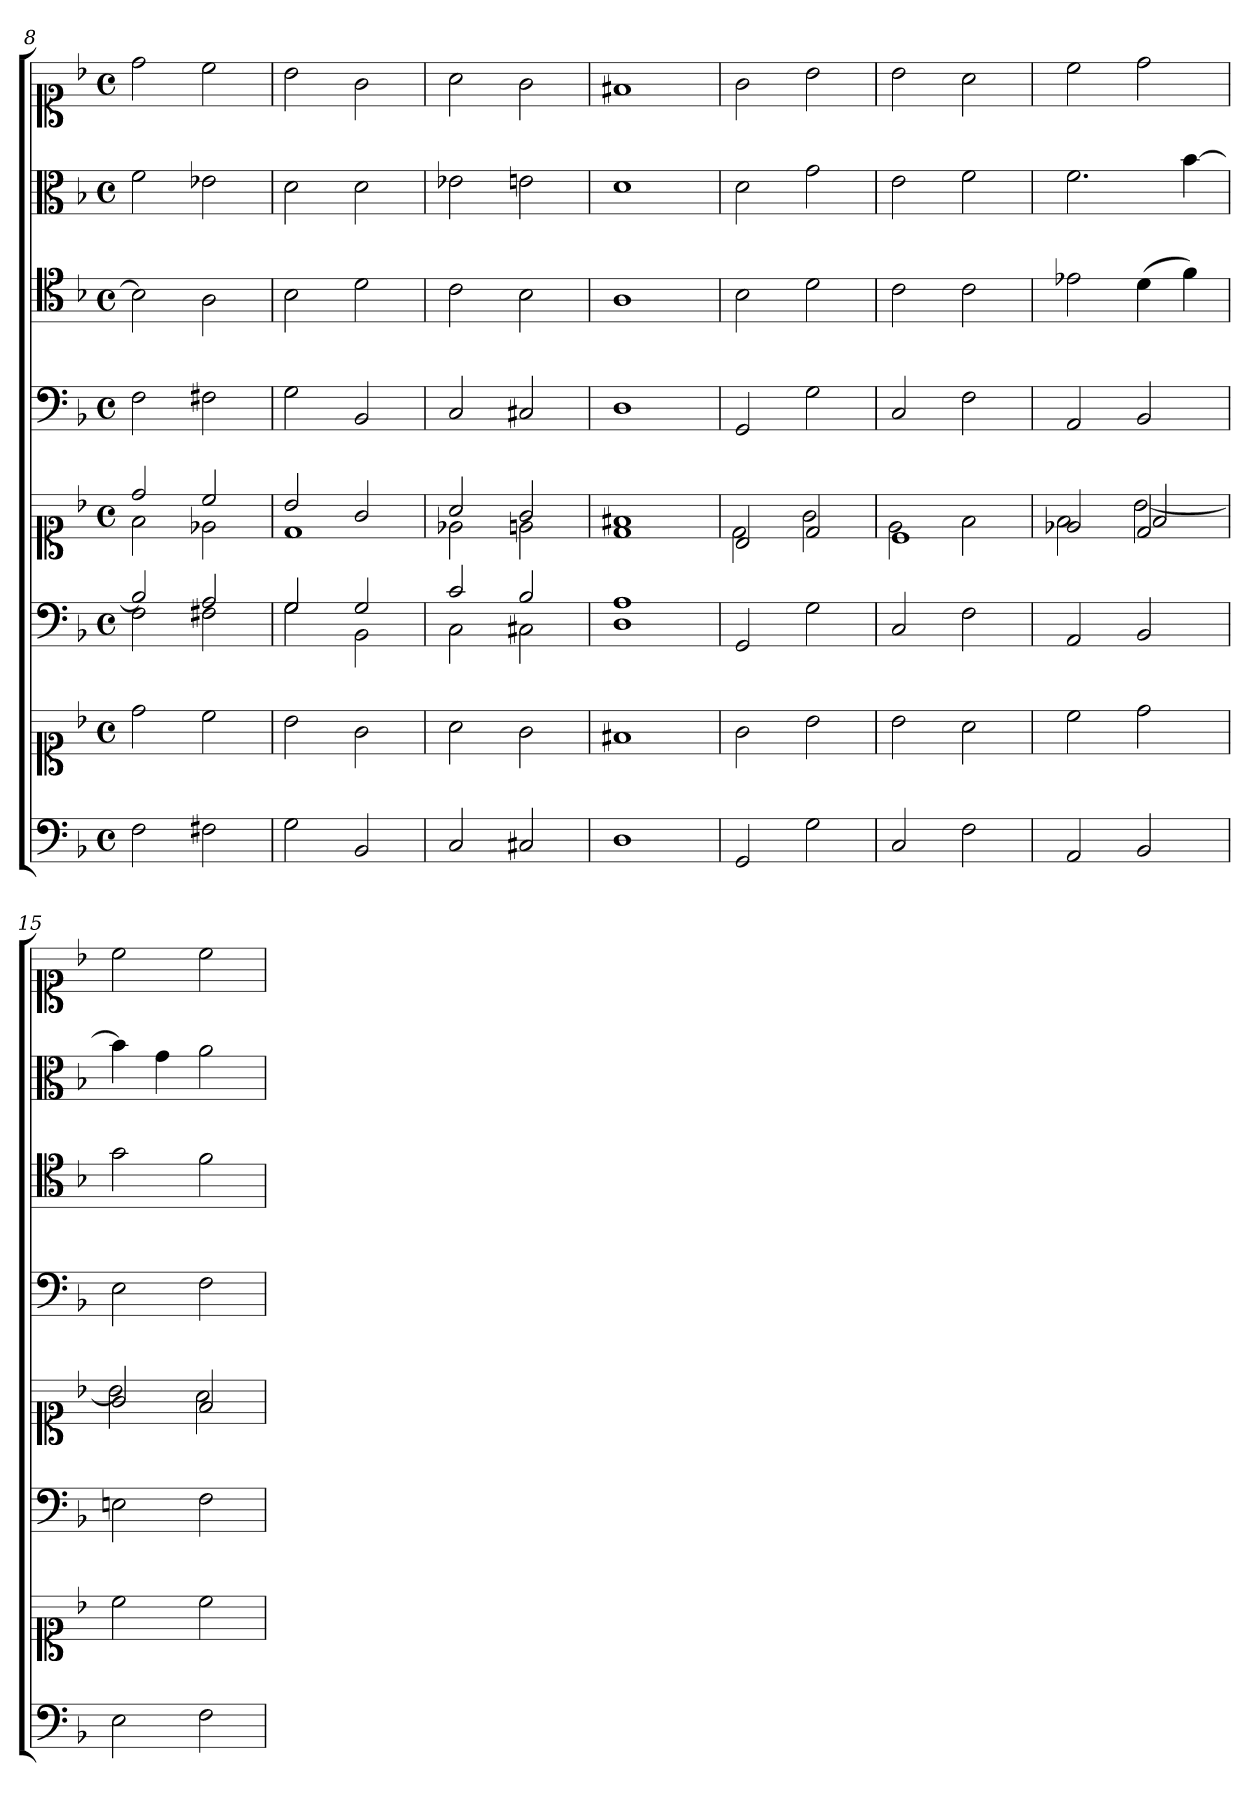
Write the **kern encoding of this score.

**kern	**kern	**kern	**kern	**kern	**kern	**kern	**kern
*part6	*part6	*part5	*part5	*part4	*part3	*part2	*part1
*staff8	*staff7	*staff6	*staff5	*staff4	*staff3	*staff2	*staff1
*clefF4	*clefC1	*clefF4	*clefC1	*clefF4	*clefC4	*clefC3	*clefC1
*k[b-]	*k[b-]	*k[b-]	*k[b-]	*k[b-]	*k[b-]	*k[b-]	*k[b-]
*F:	*F:	*F:	*F:	*F:	*F:	*F:	*F:
*M4/4	*M4/4	*M4/4	*M4/4	*M4/4	*M4/4	*M4/4	*M4/4
*met(c)	*met(c)	*met(c)	*met(c)	*met(c)	*met(c)	*met(c)	*met(c)
=8	=8	=8	=8	=8	=8	=8	=8
*	*	*^	*^	*	*	*	*
2F	2dd	2B-]	2F	2dd	2f	2F	2B-]	2f	2dd
2F#X	2cc	2A	2F#X	2cc	2e-X	2F#X	2A	2e-X	2cc
=9	=9	=9	=9	=9	=9	=9	=9	=9	=9
2G	2b-	2G	2G	2b-	1d	2G	2B-	2d	2b-
2BB-	2g	2G	2BB-	2g	.	2BB-	2d	2d	2g
=10	=10	=10	=10	=10	=10	=10	=10	=10	=10
2C	2a	2c	2C	2a	2e-X	2C	2c	2e-X	2a
2C#X	2g	2B-	2C#X	2g	2en	2C#X	2B-	2en	2g
=11	=11	=11	=11	=11	=11	=11	=11	=11	=11
1D	1f#X	1A	1D	1f#X	1d	1D	1A	1d	1f#X
*	*	*v	*v	*	*	*	*	*	*
=12	=12	=12	=12	=12	=12	=12	=12	=12
2GG	2g	2GG	2B-	2d	2GG	2B-	2d	2g
2G	2b-	2G	2d	2g	2G	2d	2g	2b-
=13	=13	=13	=13	=13	=13	=13	=13	=13
2C	2b-	2C	1c	2e	2C	2c	2e	2b-
2F	2a	2F	.	2f	2F	2c	2f	2a
=14	=14	=14	=14	=14	=14	=14	=14	=14
*	*	*	*	*^	*	*	*	*
2AA	2cc	2AA	2e-X	2f	2ryy	2AA	2e-X	2.f	2cc
2BB-	2dd	2BB-	2d	[2b-	2f/	2BB-	(4d	.	2dd
.	.	.	.	.	.	.	4f)	[4b-	.
*	*	*	*	*v	*v	*	*	*	*
=15	=15	=15	=15	=15	=15	=15	=15	=15
2E	2cc	2En	2g	2b-]	2E	2g	4b-]	2cc
.	.	.	.	.	.	.	4g	.
2F	2cc	2F	2f	2a	2F	2f	2a	2cc
*	*	*	*v	*v	*	*	*	*
=	=	=	=	=	=	=	=
*-	*-	*-	*-	*-	*-	*-	*-
